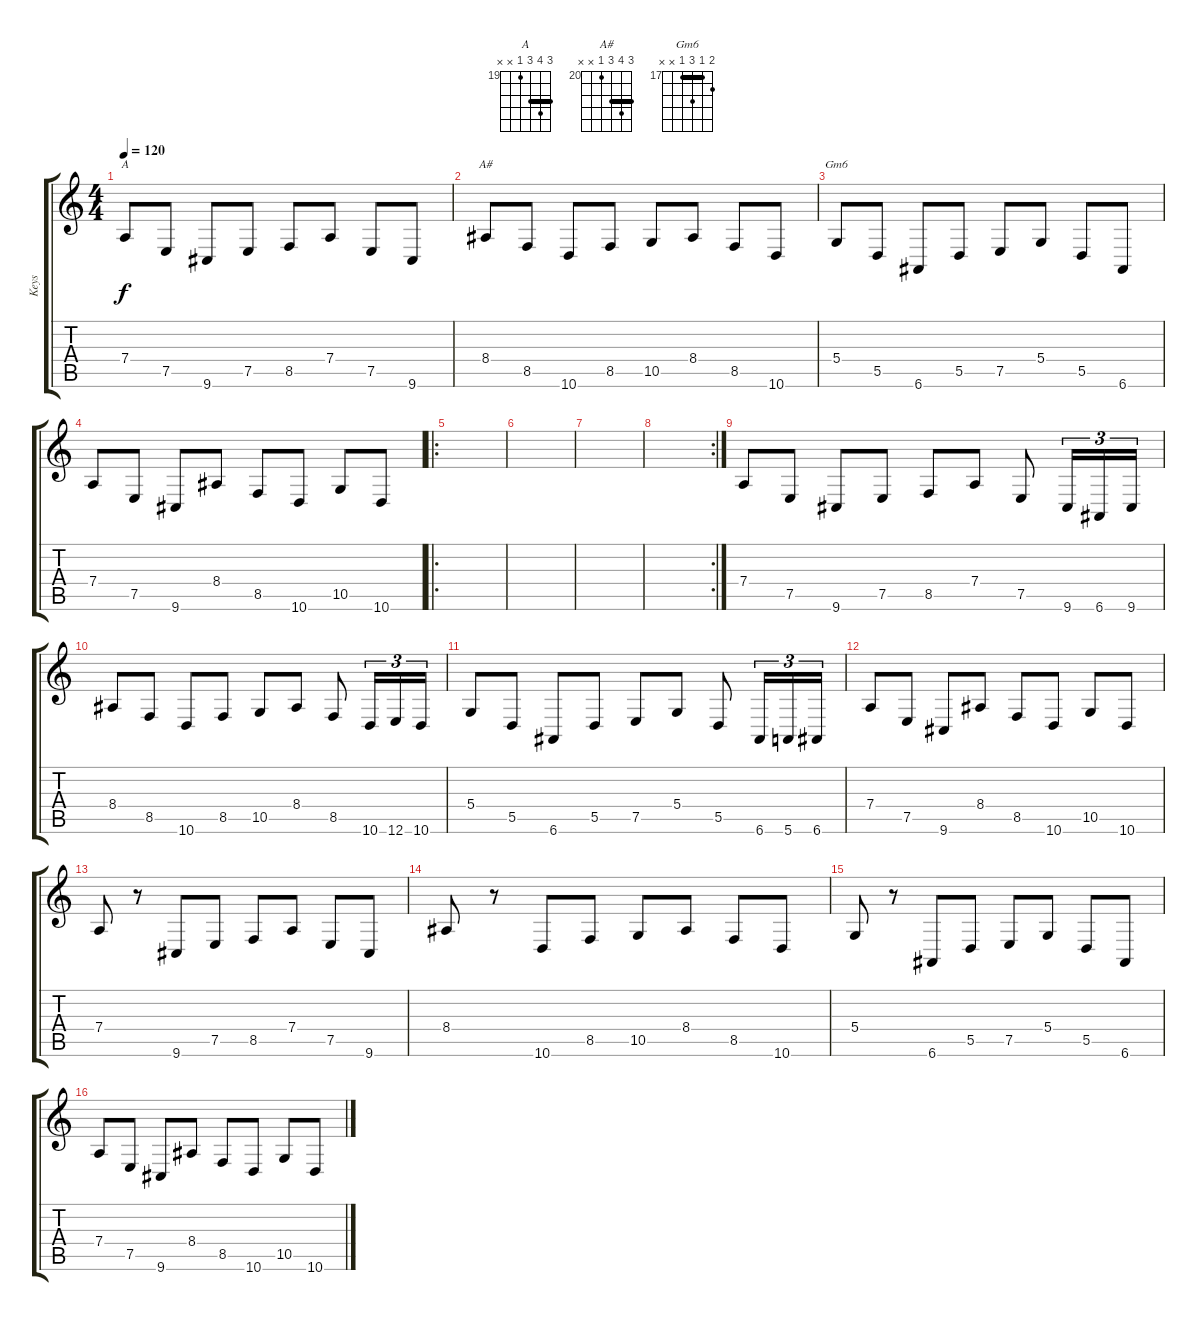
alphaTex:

\track ("Keys" "Keys") {instrument pad1newage}
\staff {score tabs}
\tuning (E4 B3 G3 D3 A2 E2) {hide}
\chord ("A" 21 22 21 19 x x) {firstfret 19 barre 21}
\chord ("A#" 22 23 22 20 x x) {firstfret 20 barre 22}
\chord ("Gm6" 18 17 19 17 x x) {firstfret 17 barre 17}
\ts (4 4)
\tempo 120
\clef g2
\ks c
7.4.8{ch "A" dy f} 7.5.8 9.6.8 7.5.8 8.5.8 7.4.8 7.5.8 9.6.8 |
8.4.8{ch "A#"} 8.5.8 10.6.8 8.5.8 10.5.8 8.4.8 8.5.8 10.6.8 |
5.4.8{ch "Gm6"} 5.5.8 6.6.8 5.5.8 7.5.8 5.4.8 5.5.8 6.6.8 |
7.4.8 7.5.8 9.6.8 8.4.8 8.5.8 10.6.8 10.5.8 10.6.8 |
\ro
|
|
|
\rc 2
|
7.4.8 7.5.8 9.6.8 7.5.8 8.5.8 7.4.8 7.5.8 9.6.16{tu (3 2)} 6.6.16{tu (3 2)} 9.6.16{tu (3 2)} |
8.4.8 8.5.8 10.6.8 8.5.8 10.5.8 8.4.8 8.5.8 10.6.16{tu (3 2)} 12.6.16{tu (3 2)} 10.6.16{tu (3 2)} |
5.4.8 5.5.8 6.6.8 5.5.8 7.5.8 5.4.8 5.5.8 6.6.16{tu (3 2)} 5.6.16{tu (3 2)} 6.6.16{tu (3 2)} |
7.4.8 7.5.8 9.6.8 8.4.8 8.5.8 10.6.8 10.5.8 10.6.8 |
7.4.8 r.8 9.6.8 7.5.8 8.5.8 7.4.8 7.5.8 9.6.8 |
8.4.8 r.8 10.6.8 8.5.8 10.5.8 8.4.8 8.5.8 10.6.8 |
5.4.8 r.8 6.6.8 5.5.8 7.5.8 5.4.8 5.5.8 6.6.8 |
7.4.8 7.5.8 9.6.8 8.4.8 8.5.8 10.6.8 10.5.8 10.6.8
